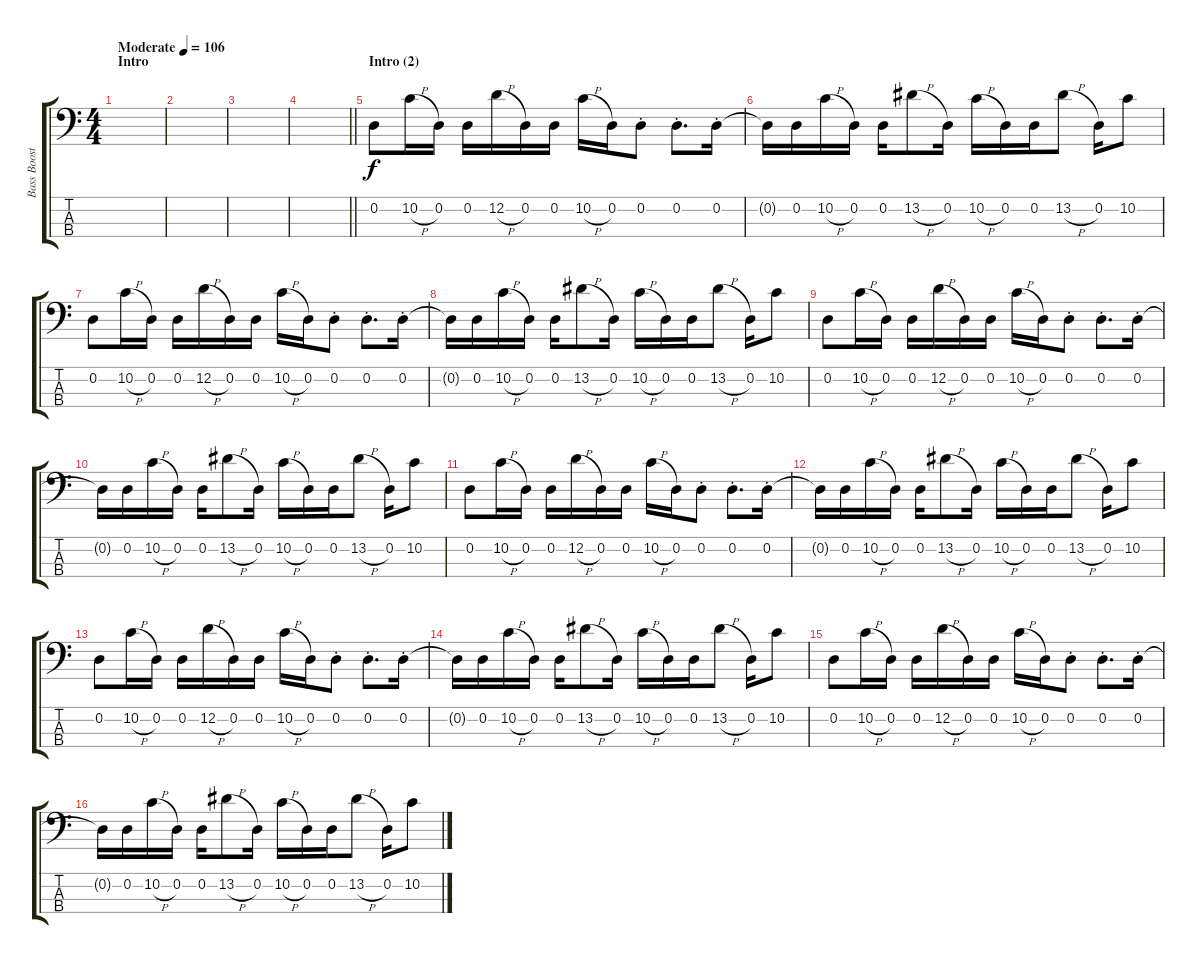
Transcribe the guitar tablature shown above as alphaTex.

\track ("Bass Boost" "Bass Boost") {instrument electricbasspick}
\staff {score tabs}
\tuning (G2 D2 A1 D1) {hide}
\ts (4 4)
\section ("" "Intro")
\tempo (106 "Moderate")
\clef f4
\ks c
|
|
|
\barLineRight lightlight
|
\section ("" "Intro (2)")
0.2.8 10.2{h}.16 0.2.16 0.2.16 12.2{h}.16 0.2.16 0.2.16 10.2{h}.16 0.2.16 0.2{st}.8 0.2{st}.8{d} 0.2{st}.16 |
0.2{t}.16 0.2.16 10.2{h}.16 0.2.16 0.2.16 13.2{h}.8 0.2.16 10.2{h}.16 0.2.16 0.2.16 13.2{h}.8 0.2.16 10.2.8 |
0.2.8 10.2{h}.16 0.2.16 0.2.16 12.2{h}.16 0.2.16 0.2.16 10.2{h}.16 0.2.16 0.2{st}.8 0.2{st}.8{d} 0.2{st}.16 |
0.2{t}.16 0.2.16 10.2{h}.16 0.2.16 0.2.16 13.2{h}.8 0.2.16 10.2{h}.16 0.2.16 0.2.16 13.2{h}.8 0.2.16 10.2.8 |
0.2.8 10.2{h}.16 0.2.16 0.2.16 12.2{h}.16 0.2.16 0.2.16 10.2{h}.16 0.2.16 0.2{st}.8 0.2{st}.8{d} 0.2{st}.16 |
0.2{t}.16 0.2.16 10.2{h}.16 0.2.16 0.2.16 13.2{h}.8 0.2.16 10.2{h}.16 0.2.16 0.2.16 13.2{h}.8 0.2.16 10.2.8 |
0.2.8 10.2{h}.16 0.2.16 0.2.16 12.2{h}.16 0.2.16 0.2.16 10.2{h}.16 0.2.16 0.2{st}.8 0.2{st}.8{d} 0.2{st}.16 |
0.2{t}.16 0.2.16 10.2{h}.16 0.2.16 0.2.16 13.2{h}.8 0.2.16 10.2{h}.16 0.2.16 0.2.16 13.2{h}.8 0.2.16 10.2.8 |
0.2.8 10.2{h}.16 0.2.16 0.2.16 12.2{h}.16 0.2.16 0.2.16 10.2{h}.16 0.2.16 0.2{st}.8 0.2{st}.8{d} 0.2{st}.16 |
0.2{t}.16 0.2.16 10.2{h}.16 0.2.16 0.2.16 13.2{h}.8 0.2.16 10.2{h}.16 0.2.16 0.2.16 13.2{h}.8 0.2.16 10.2.8 |
0.2.8 10.2{h}.16 0.2.16 0.2.16 12.2{h}.16 0.2.16 0.2.16 10.2{h}.16 0.2.16 0.2{st}.8 0.2{st}.8{d} 0.2{st}.16 |
0.2{t}.16 0.2.16 10.2{h}.16 0.2.16 0.2.16 13.2{h}.8 0.2.16 10.2{h}.16 0.2.16 0.2.16 13.2{h}.8 0.2.16 10.2.8
